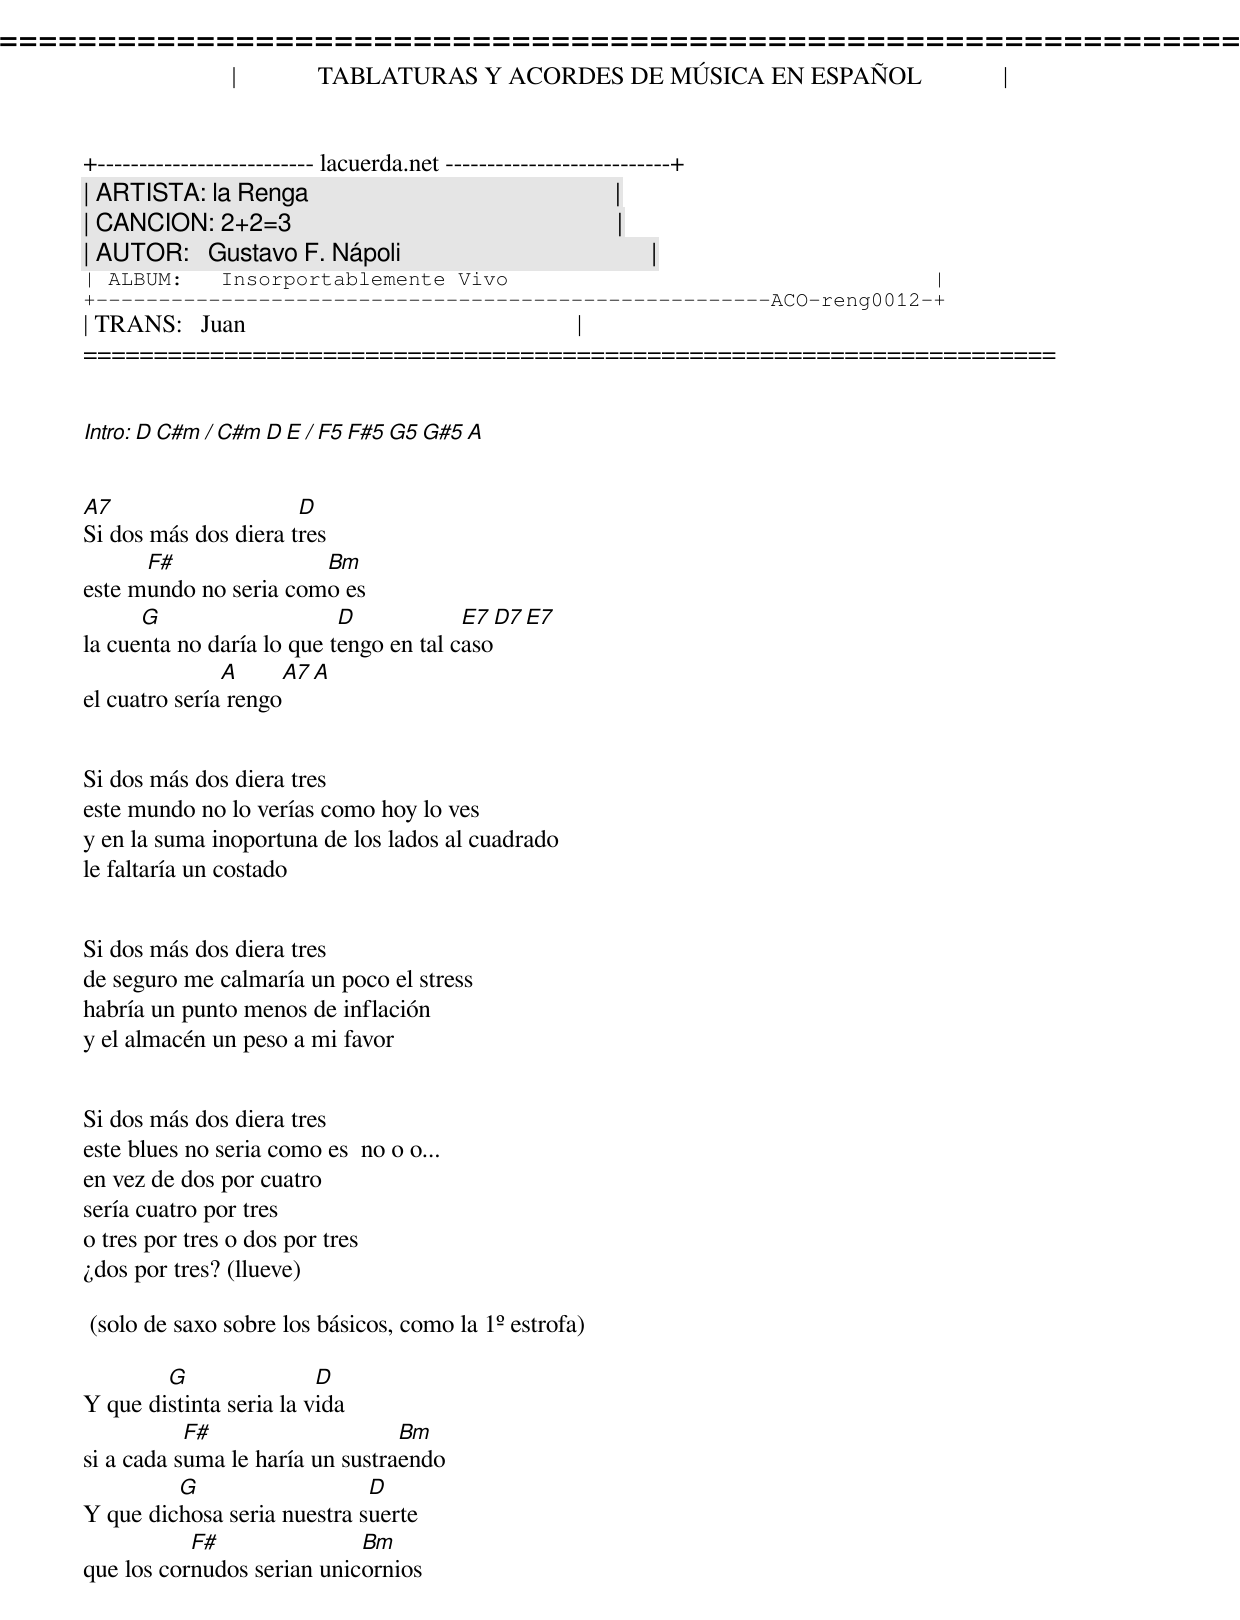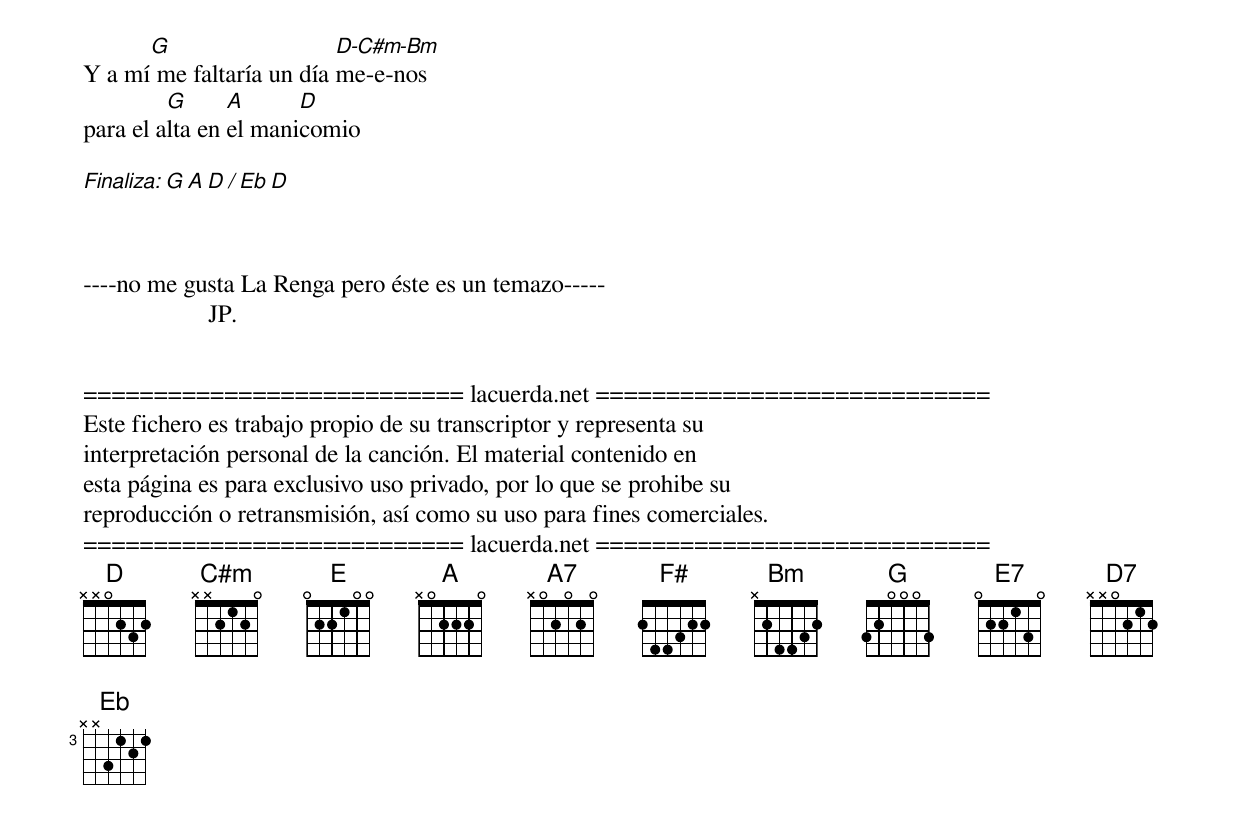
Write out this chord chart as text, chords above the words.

=====================================================================
|             TABLATURAS Y ACORDES DE MÚSICA EN ESPAÑOL             |
+-------------------------- lacuerda.net ---------------------------+
| ARTISTA: la Renga                                                 |
| CANCION: 2+2=3                                                    |
| AUTOR:   Gustavo F. Nápoli                                        |
| ALBUM:   Insorportablemente Vivo                                  |
+------------------------------------------------------ACO-reng0012-+
| TRANS:   Juan                                                     |
=====================================================================


Intro: D C#m / C#m D E / F5 F#5 G5 G#5 A


A7                    D
Si dos más dos diera tres
      F#               Bm
este mundo no seria como es
      G                    D            E7 D7 E7
la cuenta no daría lo que tengo en tal caso
               A        A7 A
el cuatro sería rengo


Si dos más dos diera tres
este mundo no lo verías como hoy lo ves
y en la suma inoportuna de los lados al cuadrado
le faltaría un costado


Si dos más dos diera tres
de seguro me calmaría un poco el stress
habría un punto menos de inflación
y el almacén un peso a mi favor


Si dos más dos diera tres
este blues no seria como es  no o o...
en vez de dos por cuatro
sería cuatro por tres
o tres por tres o dos por tres
¿dos por tres? (llueve)

 (solo de saxo sobre los básicos, como la 1º estrofa)

        G                D
Y que distinta seria la vida
           F#                    Bm
si a cada suma le haría un sustraendo
         G                   D
Y que dichosa seria nuestra suerte
           F#               Bm
que los cornudos serian unicornios

      G                   D-C#m-Bm
Y a mí me faltaría un día me-e-nos
         G      A      D
para el alta en el manicomio

    Finaliza: G A D / Eb D



----no me gusta La Renga pero éste es un temazo-----
                    JP.


=========================== lacuerda.net ============================
Este fichero es trabajo propio de su transcriptor y representa su
interpretación personal de la canción. El material contenido en
esta página es para exclusivo uso privado, por lo que se prohibe su
reproducción o retransmisión, así como su uso para fines comerciales.
=========================== lacuerda.net ============================
